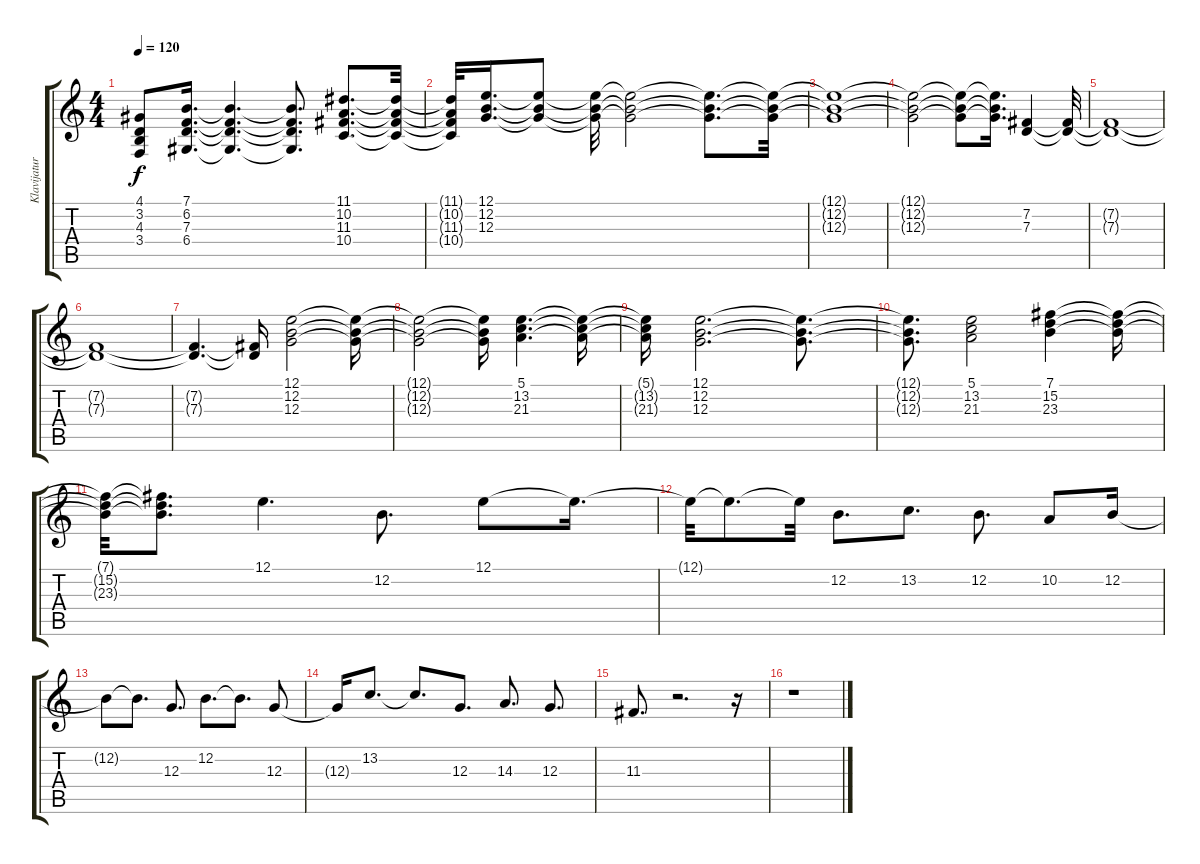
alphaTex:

\track ("Klavijature I Vlado Pravdic" "Klavijatur") {instrument stringensemble1}
\staff {score tabs}
\tuning (E4 B3 G3 D3 A2 E2) {hide}
\ts (4 4)
\tempo 120
\clef g2
\ks c
(4.1{t} 3.2{t} 4.3{t} 3.4{t}).8{dy f} (7.1 6.2 7.3 6.4).16{d} (7.1{t} 6.2{t} 7.3{t} 6.4{t}).4{d} (7.1{t} 6.2{t} 7.3{t} 6.4{t}).8{d} (11.1 10.2 11.3 10.4).8{d} (11.1{t} 10.2{t} 11.3{t} 10.4{t}).32 |
(11.1{t} 10.2{t} 11.3{t} 10.4{t}).32 (12.1 12.2 12.3).16{d} (12.1{t} 12.2{t} 12.3{t}).8 (12.1{t} 12.2{t} 12.3{t}).32 (12.1{t} 12.2{t} 12.3{t}).2 (12.1{t} 12.2{t} 12.3{t}).8{d} (12.1{t} 12.2{t} 12.3{t}).32 |
(12.1{t} 12.2{t} 12.3{t}).1 |
(12.1{t} 12.2{t} 12.3{t}).2 (12.1{t} 12.2{t} 12.3{t}).8 (12.1{t} 12.2{t} 12.3{t}).16{d} (7.2 7.3).4 (7.2{t} 7.3{t}).32 |
(7.2{t} 7.3{t}).1 |
(7.2{t} 7.3{t}).1 |
(7.2{t} 7.3{t}).4{d} (7.2{t} 7.3{t}).16 (12.1 12.2 12.3).2 (12.1{t} 12.2{t} 12.3{t}).16 |
(12.1{t} 12.2{t} 12.3{t}).2 (12.1{t} 12.2{t} 12.3{t}).16 (5.1 13.2 21.3).4{d} (5.1{t} 13.2{t} 21.3{t}).16 |
(5.1{t} 13.2{t} 21.3{t}).16 (12.1 12.2 12.3).2{d} (12.1{t} 12.2{t} 12.3{t}).8{d} |
(12.1{t} 12.2{t} 12.3{t}).8{d} (5.1 13.2 21.3).2 (7.1 15.2 23.3).4 (7.1{t} 15.2{t} 23.3{t}).16 |
(7.1{t} 15.2{t} 23.3{t}).32 (7.1{t} 15.2{t} 23.3{t}).8{d} 12.1.4{d} 12.2.8{d} 12.1.8 12.1{t}.16{d} |
12.1{t}.32 12.1{t}.8{d} 12.1{t}.32 12.2.8{d} 13.2.8{d} 12.2.8{d} 10.2.8 12.2.16 |
12.2{t}.8 12.2{t}.8{d} 12.3.8{d} 12.2.8{d} 12.2{t}.8{d} 12.3.8 |
12.3{t}.16 13.2.8{d} 13.2{t}.8{d} 12.3.8{d} 14.3.8{d} 12.3.8{d} |
11.3.8{d} r.2{d} r.16 |
r.1
